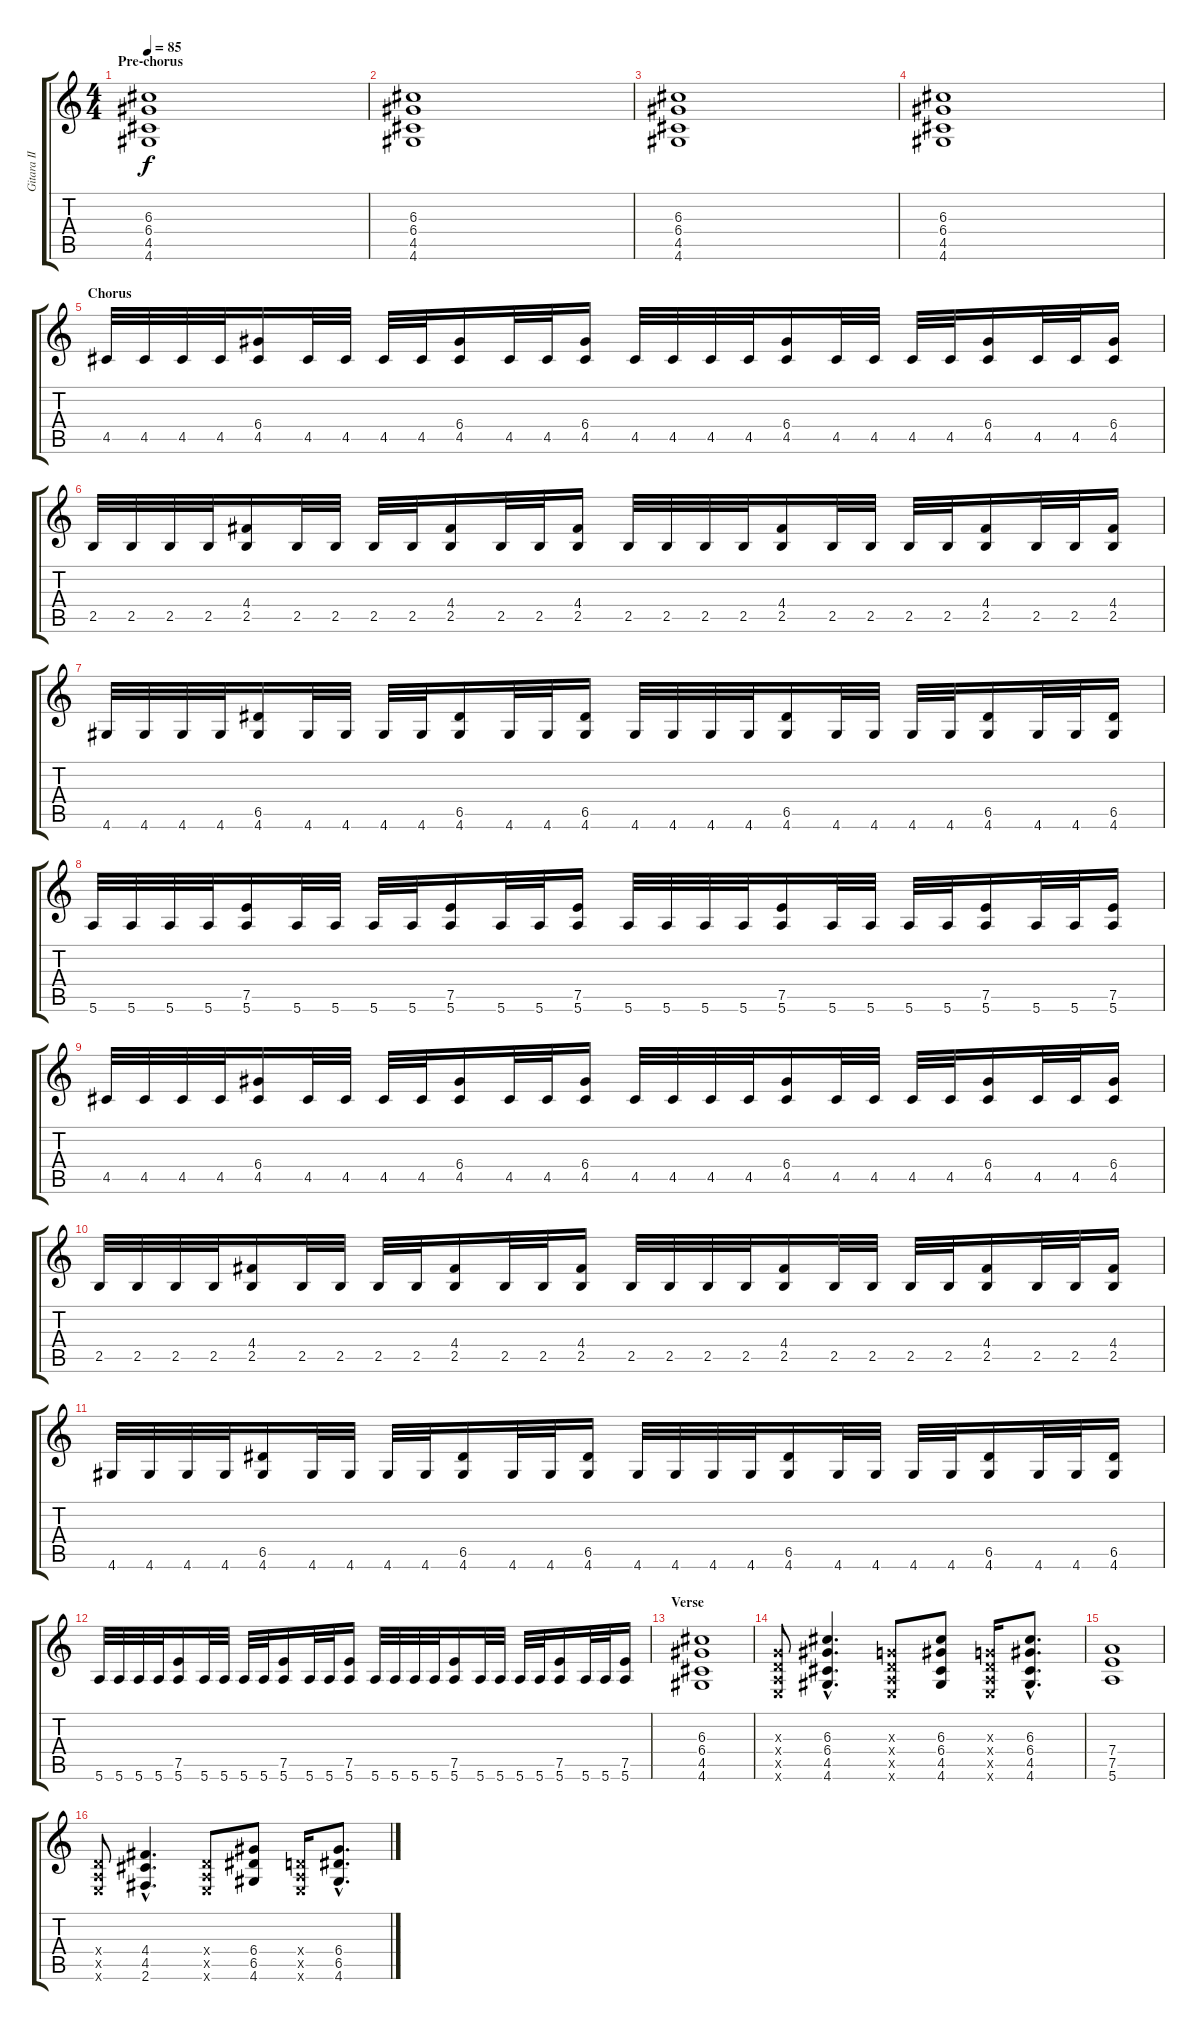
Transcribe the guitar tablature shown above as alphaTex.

\track ("Gitara II" "Gitara II") {instrument overdrivenguitar}
\staff {score tabs}
\tuning (E4 B3 G3 D3 A2 E2) {hide}
\ts (4 4)
\section ("" "Pre-chorus")
\tempo 85
\clef g2
\ks c
(6.3 6.4 4.5 4.6).1{dy f instrument overdrivenguitar} |
(6.3 6.4 4.5 4.6).1{instrument overdrivenguitar} |
(6.3 6.4 4.5 4.6).1{instrument overdrivenguitar} |
(6.3 6.4 4.5 4.6).1{instrument overdrivenguitar} |
\section ("" "Chorus")
4.5.32{instrument overdrivenguitar} 4.5.32 4.5.32 4.5.32 (6.4 4.5).16 4.5.32 4.5.32 4.5.32 4.5.32 (6.4 4.5).16 4.5.32 4.5.32 (6.4 4.5).16 4.5.32{instrument overdrivenguitar} 4.5.32 4.5.32 4.5.32 (6.4 4.5).16 4.5.32 4.5.32 4.5.32 4.5.32 (6.4 4.5).16 4.5.32 4.5.32 (6.4 4.5).16 |
2.5.32 2.5.32 2.5.32 2.5.32 (4.4 2.5).16 2.5.32 2.5.32 2.5.32 2.5.32 (4.4 2.5).16 2.5.32 2.5.32 (4.4 2.5).16 2.5.32 2.5.32 2.5.32 2.5.32 (4.4 2.5).16 2.5.32 2.5.32 2.5.32 2.5.32 (4.4 2.5).16 2.5.32 2.5.32 (4.4 2.5).16 |
4.6.32 4.6.32 4.6.32 4.6.32 (6.5 4.6).16 4.6.32 4.6.32 4.6.32 4.6.32 (6.5 4.6).16 4.6.32 4.6.32 (6.5 4.6).16 4.6.32 4.6.32 4.6.32 4.6.32 (6.5 4.6).16 4.6.32 4.6.32 4.6.32 4.6.32 (6.5 4.6).16 4.6.32 4.6.32 (6.5 4.6).16 |
5.6.32 5.6.32 5.6.32 5.6.32 (7.5 5.6).16 5.6.32 5.6.32 5.6.32 5.6.32 (7.5 5.6).16 5.6.32 5.6.32 (7.5 5.6).16 5.6.32 5.6.32 5.6.32 5.6.32 (7.5 5.6).16 5.6.32 5.6.32 5.6.32 5.6.32 (7.5 5.6).16 5.6.32 5.6.32 (7.5 5.6).16 |
4.5.32{instrument overdrivenguitar} 4.5.32 4.5.32 4.5.32 (6.4 4.5).16 4.5.32 4.5.32 4.5.32 4.5.32 (6.4 4.5).16 4.5.32 4.5.32 (6.4 4.5).16 4.5.32{instrument overdrivenguitar} 4.5.32 4.5.32 4.5.32 (6.4 4.5).16 4.5.32 4.5.32 4.5.32 4.5.32 (6.4 4.5).16 4.5.32 4.5.32 (6.4 4.5).16 |
2.5.32 2.5.32 2.5.32 2.5.32 (4.4 2.5).16 2.5.32 2.5.32 2.5.32 2.5.32 (4.4 2.5).16 2.5.32 2.5.32 (4.4 2.5).16 2.5.32 2.5.32 2.5.32 2.5.32 (4.4 2.5).16 2.5.32 2.5.32 2.5.32 2.5.32 (4.4 2.5).16 2.5.32 2.5.32 (4.4 2.5).16 |
4.6.32 4.6.32 4.6.32 4.6.32 (6.5 4.6).16 4.6.32 4.6.32 4.6.32 4.6.32 (6.5 4.6).16 4.6.32 4.6.32 (6.5 4.6).16 4.6.32 4.6.32 4.6.32 4.6.32 (6.5 4.6).16 4.6.32 4.6.32 4.6.32 4.6.32 (6.5 4.6).16 4.6.32 4.6.32 (6.5 4.6).16 |
5.6.32 5.6.32 5.6.32 5.6.32 (7.5 5.6).16 5.6.32 5.6.32 5.6.32 5.6.32 (7.5 5.6).16 5.6.32 5.6.32 (7.5 5.6).16 5.6.32 5.6.32 5.6.32 5.6.32 (7.5 5.6).16 5.6.32 5.6.32 5.6.32 5.6.32 (7.5 5.6).16 5.6.32 5.6.32 (7.5 5.6).16 |
\section ("" "Verse")
(6.3 6.4 4.5 4.6).1{instrument overdrivenguitar} |
(0.3{x} 0.4{x} 0.5{x} 0.6{x}).8 (6.3{hac} 6.4{hac} 4.5{hac} 4.6{hac}).4{d} (0.3{x} 0.4{x} 0.5{x} 0.6{x}).8 (6.3 6.4 4.5 4.6).8 (0.3{x} 0.4{x} 0.5{x} 0.6{x}).16 (6.3{hac} 6.4{hac} 4.5{hac} 4.6{hac}).8{d} |
(7.4 7.5 5.6).1 |
(0.4{x} 0.5{x} 0.6{x}).8 (4.4{hac} 4.5{hac} 2.6{hac}).4{d} (0.4{x} 0.5{x} 0.6{x}).8 (6.4 6.5 4.6).8 (0.4{x} 0.5{x} 0.6{x}).16 (6.4{hac} 6.5{hac} 4.6{hac}).8{d}
